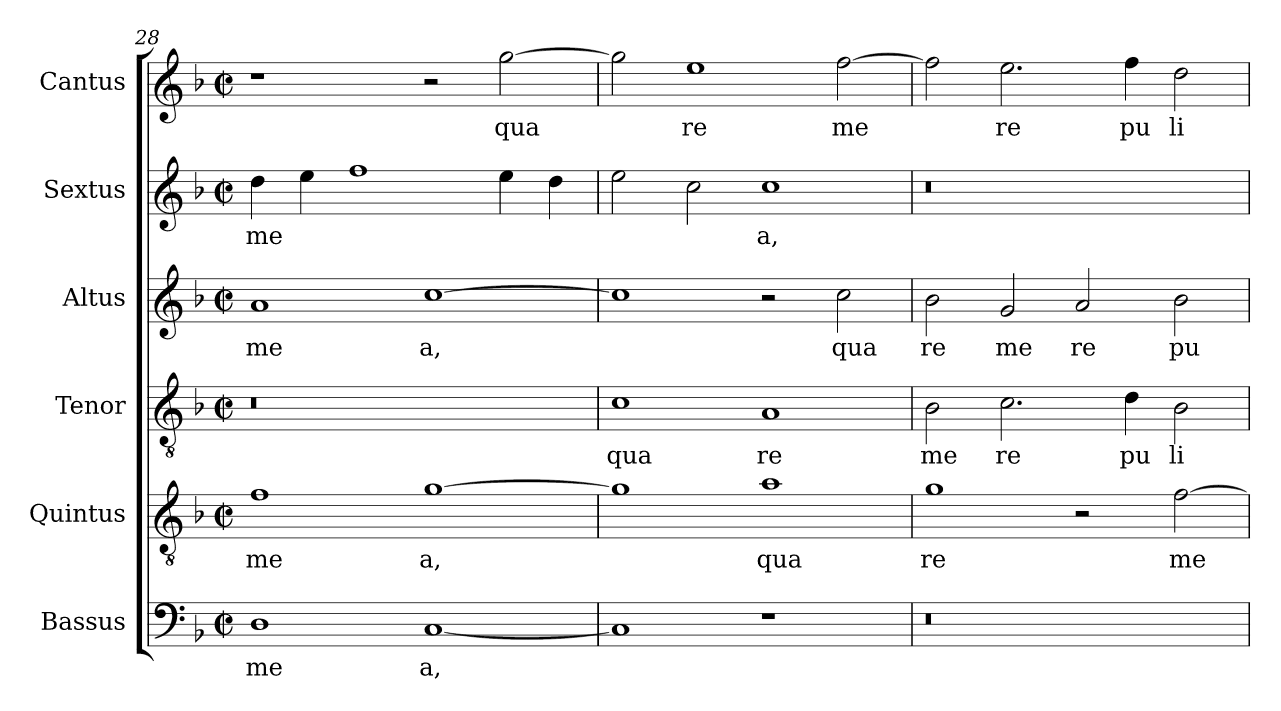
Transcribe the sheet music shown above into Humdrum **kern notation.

**kern	**text	**kern	**text	**kern	**text	**kern	**text	**kern	**text	**kern	**text
*part6	*part6	*part5	*part5	*part4	*part4	*part3	*part3	*part2	*part2	*part1	*part1
*staff6	*staff6	*staff5	*staff5	*staff4	*staff4	*staff3	*staff3	*staff2	*staff2	*staff1	*staff1
*I"Bassus	*	*I"Quintus	*	*I"Tenor	*	*I"Altus	*	*I"Sextus	*	*I"Cantus	*
*clefF4	*	*clefGv2	*	*clefGv2	*	*clefG2	*	*clefG2	*	*clefG2	*
*k[b-]	*	*k[b-]	*	*k[b-]	*	*k[b-]	*	*k[b-]	*	*k[b-]	*
*F:	*	*F:	*	*F:	*	*F:	*	*F:	*	*F:	*
*M2/2	*	*M2/2	*	*M2/2	*	*M2/2	*	*M2/2	*	*M2/2	*
*met(c|)	*	*met(c|)	*	*met(c|)	*	*met(c|)	*	*met(c|)	*	*met(c|)	*
=28	=28	=28	=28	=28	=28	=28	=28	=28	=28	=28	=28
!	!LO:LY:b:cj	!	!LO:LY:b:cj	!	!	!	!LO:LY:b:cj	!	!LO:LY:b	!	!
1D	me	1f	me	0r	.	1a	me	4dd\	me	1r	.
.	.	.	.	.	.	.	.	4ee\	.	.	.
.	.	.	.	.	.	.	.	1ff	.	.	.
!	!LO:LY:b:cj	!	!LO:LY:b:cj	!	!	!	!LO:LY:b:cj	!	!	!	!
[<1C	a,	[>1g	a,	.	.	[>1cc	a,	.	.	2r	.
!	!	!	!	!	!	!	!	!	!	!	!LO:LY:b
.	.	.	.	.	.	.	.	4ee\	.	[>2gg\	qua
.	.	.	.	.	.	.	.	4dd\	.	.	.
=29	=29	=29	=29	=29	=29	=29	=29	=29	=29	=29	=29
!	!	!	!	!	!LO:LY:b:cj	!	!	!	!	!	!
1C]	.	1g]	.	1c	qua	1cc]	.	2ee\	.	2gg\]	.
!	!	!	!	!	!	!	!	!	!	!	!LO:LY:b:cj
.	.	.	.	.	.	.	.	2cc\	.	1ee	re
!	!	!	!LO:LY:b:cj	!	!LO:LY:b:cj	!	!	!	!LO:LY:b:cj	!	!
1r	.	1a	qua	1A	re	2r	.	1cc	a,	.	.
!	!	!	!	!	!	!	!LO:LY:b:cj	!	!	!	!LO:LY:b
.	.	.	.	.	.	2cc\	qua	.	.	[>2ff\	me
=30	=30	=30	=30	=30	=30	=30	=30	=30	=30	=30	=30
!	!	!	!LO:LY:b:cj	!	!LO:LY:b:cj	!	!LO:LY:b:cj	!	!	!	!
0r	.	1g	re	2B-\	me	2b-\	re	0r	.	2ff\]	.
!	!	!	!	!	!LO:LY:b:cj	!	!LO:LY:b:cj	!	!	!	!LO:LY:b:cj
.	.	.	.	2.c\	re	2g/	me	.	.	2.ee\	re
!	!	!	!	!	!	!	!LO:LY:b:cj	!	!	!	!
.	.	2r	.	.	.	2a/	re	.	.	.	.
!	!	!	!	!	!LO:LY:b:cj	!	!	!	!	!	!LO:LY:b:cj
.	.	.	.	4d\	pu	.	.	.	.	4ff\	pu
!	!	!	!LO:LY:b	!	!LO:LY:b:cj	!	!LO:LY:b:cj	!	!	!	!LO:LY:b:cj
.	.	[>2f\	me	2B-\	li	2b-\	pu	.	.	2dd\	li
=	=	=	=	=	=	=	=	=	=	=	=
*-	*-	*-	*-	*-	*-	*-	*-	*-	*-	*-	*-
